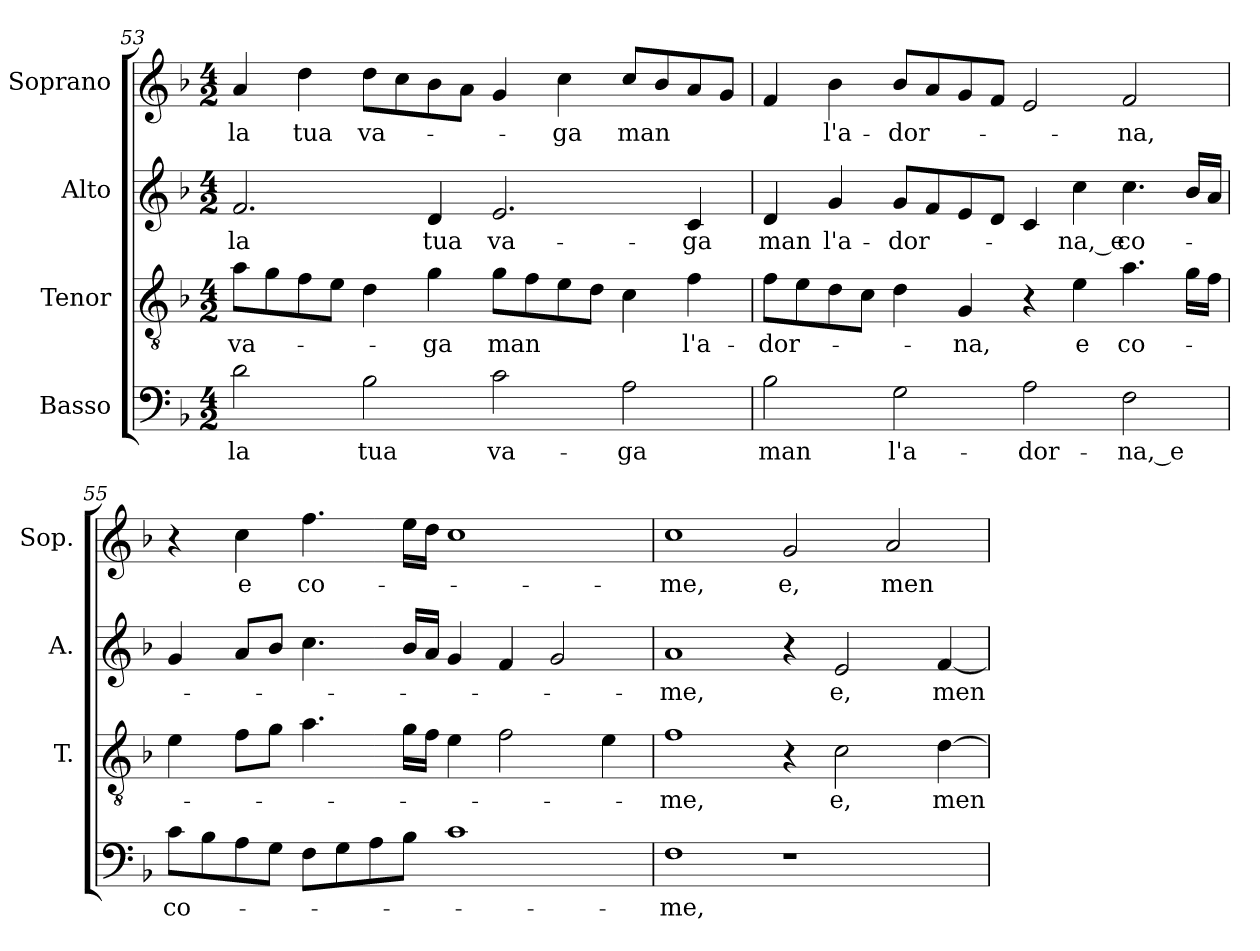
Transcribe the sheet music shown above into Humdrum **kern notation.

**kern	**text	**kern	**text	**kern	**text	**kern	**text
*part4	*part4	*part3	*part3	*part2	*part2	*part1	*part1
*staff4	*staff4	*staff3	*staff3	*staff2	*staff2	*staff1	*staff1
*I"Basso	*	*I"Tenor	*	*I"Alto	*	*I"Soprano	*
*	*	*I'T.	*	*I'A.	*	*I'Sop.	*
!!LO:LB:g=z
*clefF4	*	*clefGv2	*	*clefG2	*	*clefG2	*
*	*	*ITrd7c12	*	*	*	*	*
*k[b-]	*	*k[b-]	*	*k[b-]	*	*k[b-]	*
*F:	*	*F:	*	*F:	*	*F:	*
*M4/2	*	*M4/2	*	*M4/2	*	*M4/2	*
=53	=53	=53	=53	=53	=53	=53	=53
!	!LO:LY:b:color=#000000	!	!	!	!	!	!
!	!	!	!LO:LY:b:color=#000000	!	!	!	!
!	!	!	!	!	!LO:LY:b:color=#000000	!	!
!	!	!	!	!	!	!	!LO:LY:b:color=#000000
2di\	la	8Ai\L	va-	2.fi/	la	4ai/	la
.	.	8Gi\	.	.	.	.	.
!	!	!	!	!	!	!	!LO:LY:b:color=#000000
.	.	8Fi\	.	.	.	4ddi\	tua
.	.	8Ei\J	.	.	.	.	.
!	!LO:LY:b:color=#000000	!	!	!	!	!	!
!	!	!	!	!	!	!	!LO:LY:b:color=#000000
2B-i\	tua	4Di\	.	.	.	8ddi\L	va-
.	.	.	.	.	.	8cci\	.
!	!	!	!LO:LY:b:color=#000000	!	!	!	!
!	!	!	!	!	!LO:LY:b:color=#000000	!	!
.	.	4Gi\	-ga	4di/	tua	8b-i\	.
.	.	.	.	.	.	8ai\J	.
!	!LO:LY:b:color=#000000	!	!	!	!	!	!
!	!	!	!LO:LY:b:color=#000000	!	!	!	!
!	!	!	!	!	!LO:LY:b:color=#000000	!	!
2ci\	va-	8Gi\L	man	2.ei/	va-	4gi/	.
.	.	8Fi\	.	.	.	.	.
!	!	!	!	!	!	!	!LO:LY:b:color=#000000
.	.	8Ei\	.	.	.	4cci\	-ga
.	.	8Di\J	.	.	.	.	.
!	!LO:LY:b:color=#000000	!	!	!	!	!	!
!	!	!	!	!	!	!	!LO:LY:b:color=#000000
2Ai\	-ga	4Ci\	.	.	.	8cci/L	man
.	.	.	.	.	.	8b-i/	.
!	!	!	!LO:LY:b:color=#000000	!	!	!	!
!	!	!	!	!	!LO:LY:b:color=#000000	!	!
.	.	4Fi\	l'a-	4ci/	-ga	8ai/	.
.	.	.	.	.	.	8gi/J	.
=54	=54	=54	=54	=54	=54	=54	=54
!	!LO:LY:b:color=#000000	!	!	!	!	!	!
!	!	!	!LO:LY:b:color=#000000	!	!	!	!
!	!	!	!	!	!LO:LY:b:color=#000000	!	!
2B-i\	man	8Fi\L	-dor-	4di/	man	4fi/	.
.	.	8Ei\	.	.	.	.	.
!	!	!	!	!	!LO:LY:b:color=#000000	!	!
!	!	!	!	!	!	!	!LO:LY:b:color=#000000
.	.	8Di\	.	4gi/	l'a-	4b-i\	l'a-
.	.	8Ci\J	.	.	.	.	.
!	!LO:LY:b:color=#000000	!	!	!	!	!	!
!	!	!	!	!	!LO:LY:b:color=#000000	!	!
!	!	!	!	!	!	!	!LO:LY:b:color=#000000
2Gi\	l'a-	4Di\	.	8gi/L	-dor-	8b-i/L	-dor-
.	.	.	.	8fi/	.	8ai/	.
!	!	!	!LO:LY:b:color=#000000	!	!	!	!
.	.	4GGi/	-na,	8ei/	.	8gi/	.
.	.	.	.	8di/J	.	8fi/J	.
!	!LO:LY:b:color=#000000	!	!	!	!	!	!
2Ai\	-dor-	4r	.	4ci/	.	2ei/	.
!	!	!	!LO:LY:b:color=#000000	!	!	!	!
!	!	!	!	!	!LO:LY:b:color=#000000	!	!
.	.	4Ei\	e	4cci\	-na,_e	.	.
!	!LO:LY:b:color=#000000	!	!	!	!	!	!
!	!	!	!LO:LY:b:color=#000000	!	!	!	!
!	!	!	!	!	!LO:LY:b:color=#000000	!	!
!	!	!	!	!	!	!	!LO:LY:b:color=#000000
2Fi\	-na,_e	4.Ai\	co-	4.cci\	co-	2fi/	-na,
.	.	16Gi\LL	.	16b-i/LL	.	.	.
.	.	16Fi\JJ	.	16ai/JJ	.	.	.
=55	=55	=55	=55	=55	=55	=55	=55
!	!LO:LY:b:color=#000000	!	!	!	!	!	!
8ci\L	co-	4Ei\	.	4gi/	.	4r	.
8B-i\	.	.	.	.	.	.	.
!	!	!	!	!	!	!	!LO:LY:b:color=#000000
8Ai\	.	8Fi\L	.	8ai/L	.	4cci\	e
8Gi\J	.	8Gi\J	.	8b-i/J	.	.	.
!	!	!	!	!	!	!	!LO:LY:b:color=#000000
8Fi\L	.	4.Ai\	.	4.cci\	.	4.ffi\	co-
8Gi\	.	.	.	.	.	.	.
8Ai\	.	.	.	.	.	.	.
8B-i\J	.	16Gi\LL	.	16b-i/LL	.	16eei\LL	.
.	.	16Fi\JJ	.	16ai/JJ	.	16ddi\JJ	.
1ci	.	4Ei\	.	4gi/	.	1cci	.
.	.	2Fi\	.	4fi/	.	.	.
.	.	.	.	2gi/	.	.	.
.	.	4Ei\	.	.	.	.	.
!!LO:LB:g=z
=56	=56	=56	=56	=56	=56	=56	=56
!	!LO:LY:b:color=#000000	!	!	!	!	!	!
!	!	!	!LO:LY:b:color=#000000	!	!	!	!
!	!	!	!	!	!LO:LY:b:color=#000000	!	!
!	!	!	!	!	!	!	!LO:LY:b:color=#000000
1Fi	-me,	1Fi	-me,	1ai	-me,	1cci	-me,
!	!	!	!	!	!	!	!LO:LY:b:color=#000000
1r	.	4r	.	4r	.	2gi/	e,
!	!	!	!LO:LY:b:color=#000000	!	!	!	!
!	!	!	!	!	!LO:LY:b:color=#000000	!	!
.	.	2Ci\	e,	2ei/	e,	.	.
!	!	!	!	!	!	!	!LO:LY:b:color=#000000
.	.	.	.	.	.	2ai/	men-
!	!	!	!LO:LY:b:color=#000000	!	!	!	!
!	!	!	!	!	!LO:LY:b:color=#000000	!	!
.	.	[>4Di\	men-	[<4fi/	men-	.	.
=	=	=	=	=	=	=	=
*-	*-	*-	*-	*-	*-	*-	*-
